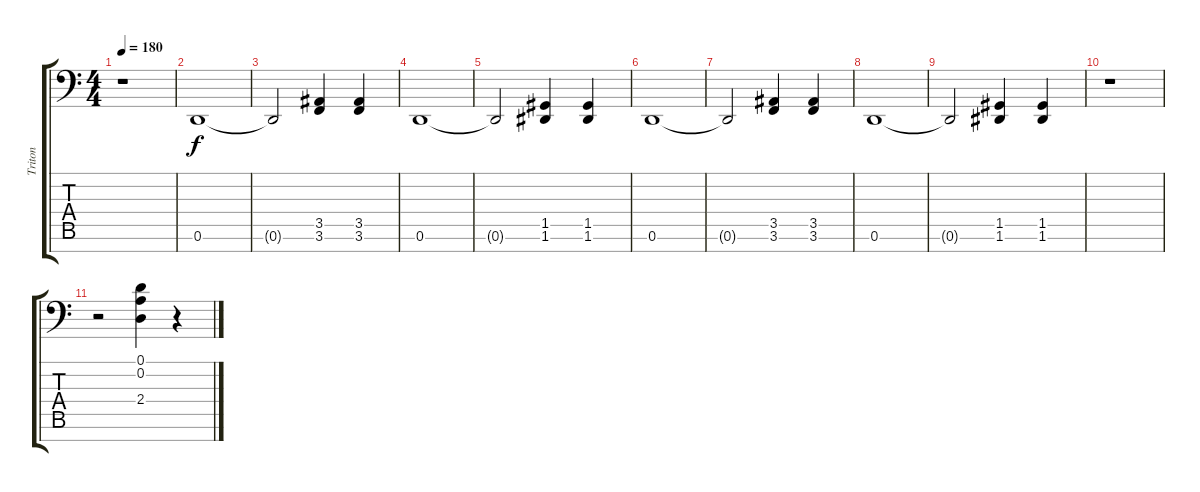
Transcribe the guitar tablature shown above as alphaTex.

\track ("Triton" "Triton") {instrument stringensemble1}
\staff {score tabs}
\tuning (D4 A3 F3 C3 G2 D2 A1) {hide}
\ts (4 4)
\tempo 180
\clef f4
\ks c
r.1{dy f} |
0.6.1{instrument stringensemble1} |
0.6{t}.2 (3.5 3.6).4 (3.5 3.6).4 |
0.6.1 |
0.6{t}.2 (1.5 1.6).4 (1.5 1.6).4 |
0.6.1{instrument stringensemble1} |
0.6{t}.2 (3.5 3.6).4 (3.5 3.6).4 |
0.6.1 |
0.6{t}.2 (1.5 1.6).4 (1.5 1.6).4 |
r.1 |
r.2 (0.1 0.2 2.4).4{instrument orchestrahit} r.4
